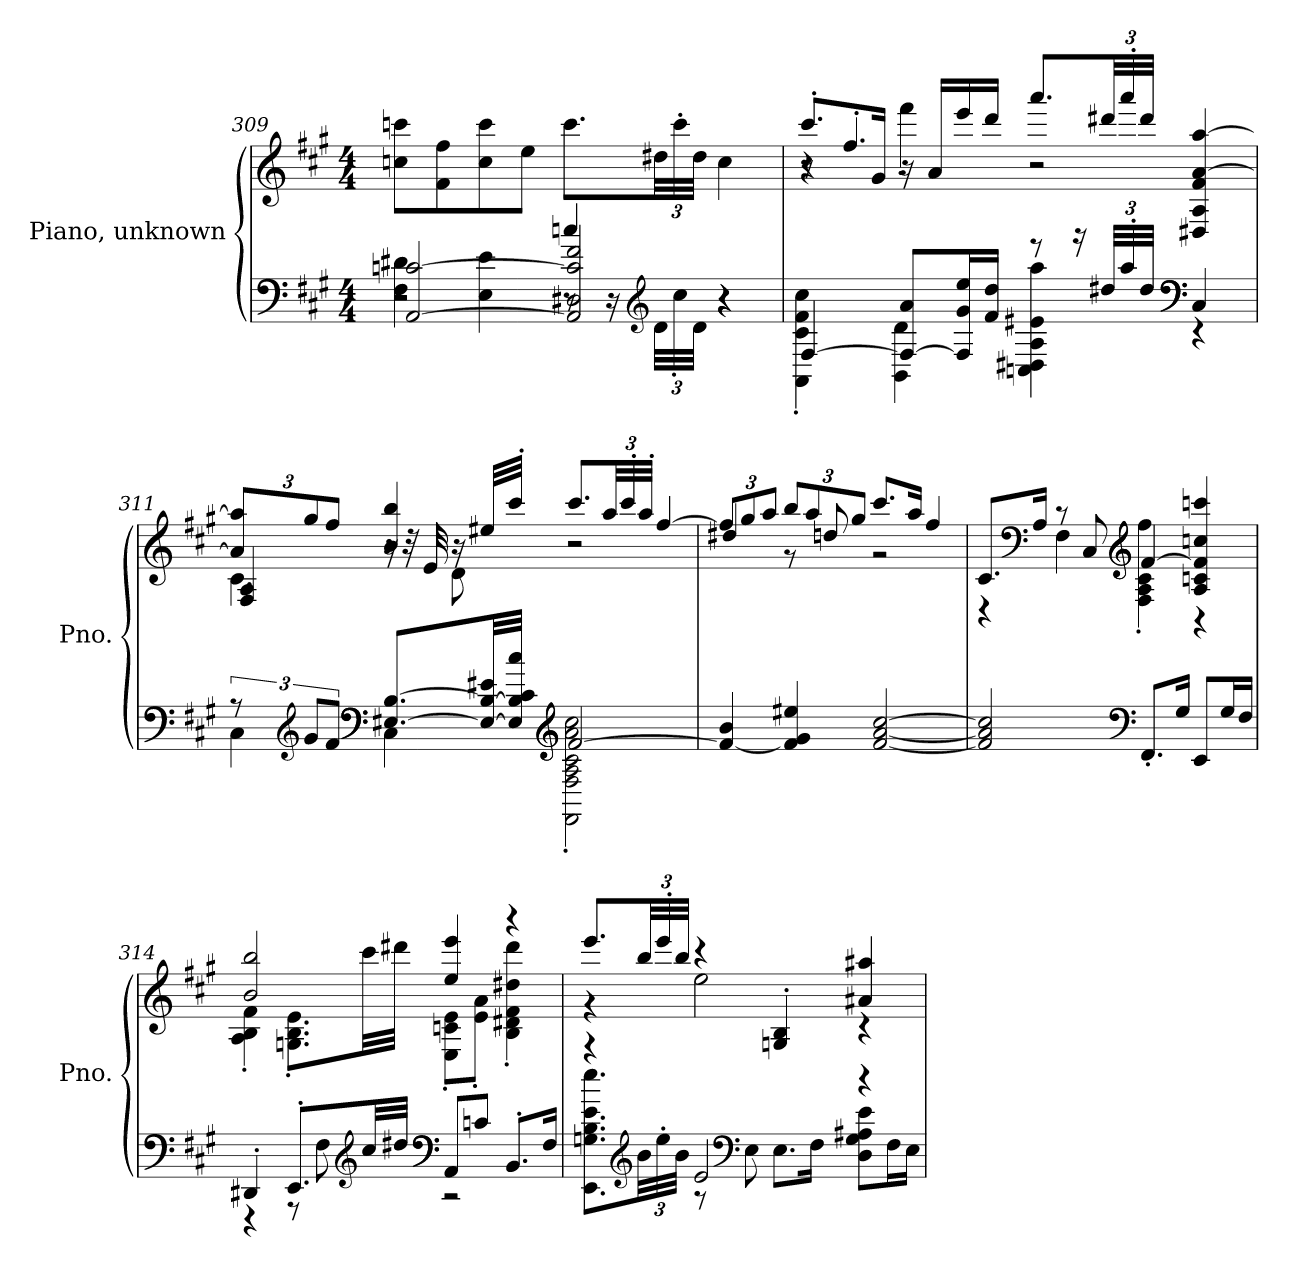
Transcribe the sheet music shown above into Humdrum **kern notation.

**kern	**kern
*part1	*part1
*staff2	*staff1
*I"Piano, unknown	*
*I'Pno.	*
!!LO:LB:g=z
*clefF4	*clefG2
*k[f#c#g#]	*k[f#c#g#]
*M4/4	*M4/4
=309	=309
*^	*
*	*^	*
2r	4F#\ 4d#X\	[2AA/ [2cn/	8ccn\ 8cccn\L
.	.	.	8f#\ 8ff#\
.	4E\ 4e\	.	8cc\ 8ccc\
.	.	.	8ee\J
4ccn/	8r	2AA/] 2D#X/ 2c/] 2f#/	8.ccc\L
.	16r	.	.
*clefG2	*	*	*
*	*Xbrackettup	*	*Xbrackettup
.	48d#\LLL	.	48dd#X\LL
.	48cc'\	.	48ccc'\
.	48d#\JJJ	.	48dd#\JJJ
4r	4r	.	4cc\
*	*v	*v	*
=310	=310	=310
*	*	*^
*	*	*	*^
[4F#/	4AA\' 4c#\' 4f#\' 4cc#\'	8.ccc#'/L	4r	8r
.	.	.	.	4.ff#'/
.	.	16g#/Jk	.	.
8F#/_ 8a/L	4BB\ 4d\	16r	4fff#'\	.
.	.	16a/LL	.	.
16F#/] 16g#/ 16ee/L	.	16eee/	.	.
16f#/ 16dd/JJ	.	16ddd/JJ	.	.
8r	4Cn\ 4D#X\ 4A\ 4e#X\ 4aa\	8.aaa/L	2r	2r
16r	.	.	.	.
48dd#X/LLL	.	48ddd#X/LL	.	.
48aa'/	.	48aaa'/	.	.
48dd#/JJJ	.	48ddd#/JJJ	.	.
*clefF4	*	*	*	*
4C/	4r	4D#X/ 4A/ 4f#/ [4a/ [4aa/	.	.
!!LO:PB:g=z	!!	!!
=311	=311	=311	=311	=311
*brackettup	*	*	*	*
12r	4C#\	12a/] 12aa/]L	4.c#\	4F#/ 4A/
*clefG2	*	*	*	*
12g#/L	.	12gg#/	.	.
12f#/J	.	12ff#/J	.	.
*clefF4	*	*	*	*
[8.E#X/ [8.B/L	4C#\	16r	.	4b/ 4bb/
.	.	32r	.	.
.	.	32e/	.	.
.	.	16r	8d\	.
32E#/_ 32B/_ 32e#X/LL	.	32ee#X/LLL	.	.
32E#/] 32B/] 32c#/ 32cc#/JJJ	.	32ccc#'/JJJ	.	.
*clefG2	*	*	*	*
[2f#/	2FF#\' 2F#\' 2A\' 2c#\' 2a\' 2cc#\'	8.ccc#/L	2r	2r
.	.	48aa/LL	.	.
.	.	48ccc#'/	.	.
.	.	48aa'/JJJ	.	.
.	.	[4ff#/	.	.
*v	*v	*	*	*
*	*	*v	*v
=312	=312	=312
4f#/_ 4b/	12ff#/L]	4dd#X/
.	12gg#/	.
.	12aa/J	.
4f#/] 4g#/ 4ee#X/	12bb/L	8r
.	12aa/	.
.	.	8ddn/
.	12gg#/J	.
[2f#/ [2a/ [2cc#/	8.ccc#/L	2r
.	16aa/Jk	.
.	4ff#/	.
!!LO:LB:g=z	!!
=313	=313	=313
2f#/] 2a/] 2cc#/]	8.c#/L	4r
*	*clefF4	*
.	16A/Jk	.
.	8r	4F#\
.	8C#/	.
*clefF4	*clefG2	*
8.FF#'/L	[4f#/	4F#\' 4A\' 4c#\' 4ff#\'
16G#/Jk	.	.
8EE/L	4A/ 4cn/ 4f#/] 4ccn/ 4cccn/	4r
16G#/L	.	.
16F#/JJ	.	.
=314	=314	=314
*^	*	*
4DD#X'/	4r	2b/ 2bb/	4A\' 4B\' 4f#\'
8.EE'/L	8r	.	8.Gn\' 8.B\' 8.e\'L
.	8F#\	.	.
*clefG2	*	*	*
32cc#/LL	.	.	32ccc#\LL
32dd#X/JJJ	.	.	32ddd#X\JJJ
*clefF4	*	*	*
8AA/L	2r	4ee/ 4eee/	8E\' 8cn\' 8e\'L
8cn/J	.	.	8e\' 8a\'J
8.BB'/L	.	4r	4B\' 4d#X\' 4f#\' 4dd#X\' 4ddd#\'
16F#/Jk	.	.	.
!!LO:LB:g=z	!!
=315	=315	=315	=315
4r	8.EE\ 8.Gn\ 8.B\ 8.e\ 8.ee\L	8.eee/L	4r
*clefG2	*	*	*
*	*Xbrackettup	*	*
.	48b\LL	48bb/LL	.
.	48ee'\	48eee'/	.
.	48b\JJJ	48bb/JJJ	.
2e/	8r	4r	2ee\
*clefF4	*	*	*
.	8E\	.	.
.	8.E\L	4Gn/' 4B/'	.
.	16F#\Jk	.	.
4r	8D\ 8G\ 8A#X\ 8e\L	4a#X/ 4aa#X/	4r
.	16F#\L	.	.
.	16E\JJ	.	.
*v	*v	*	*
*	*v	*v
=	=
*-	*-
